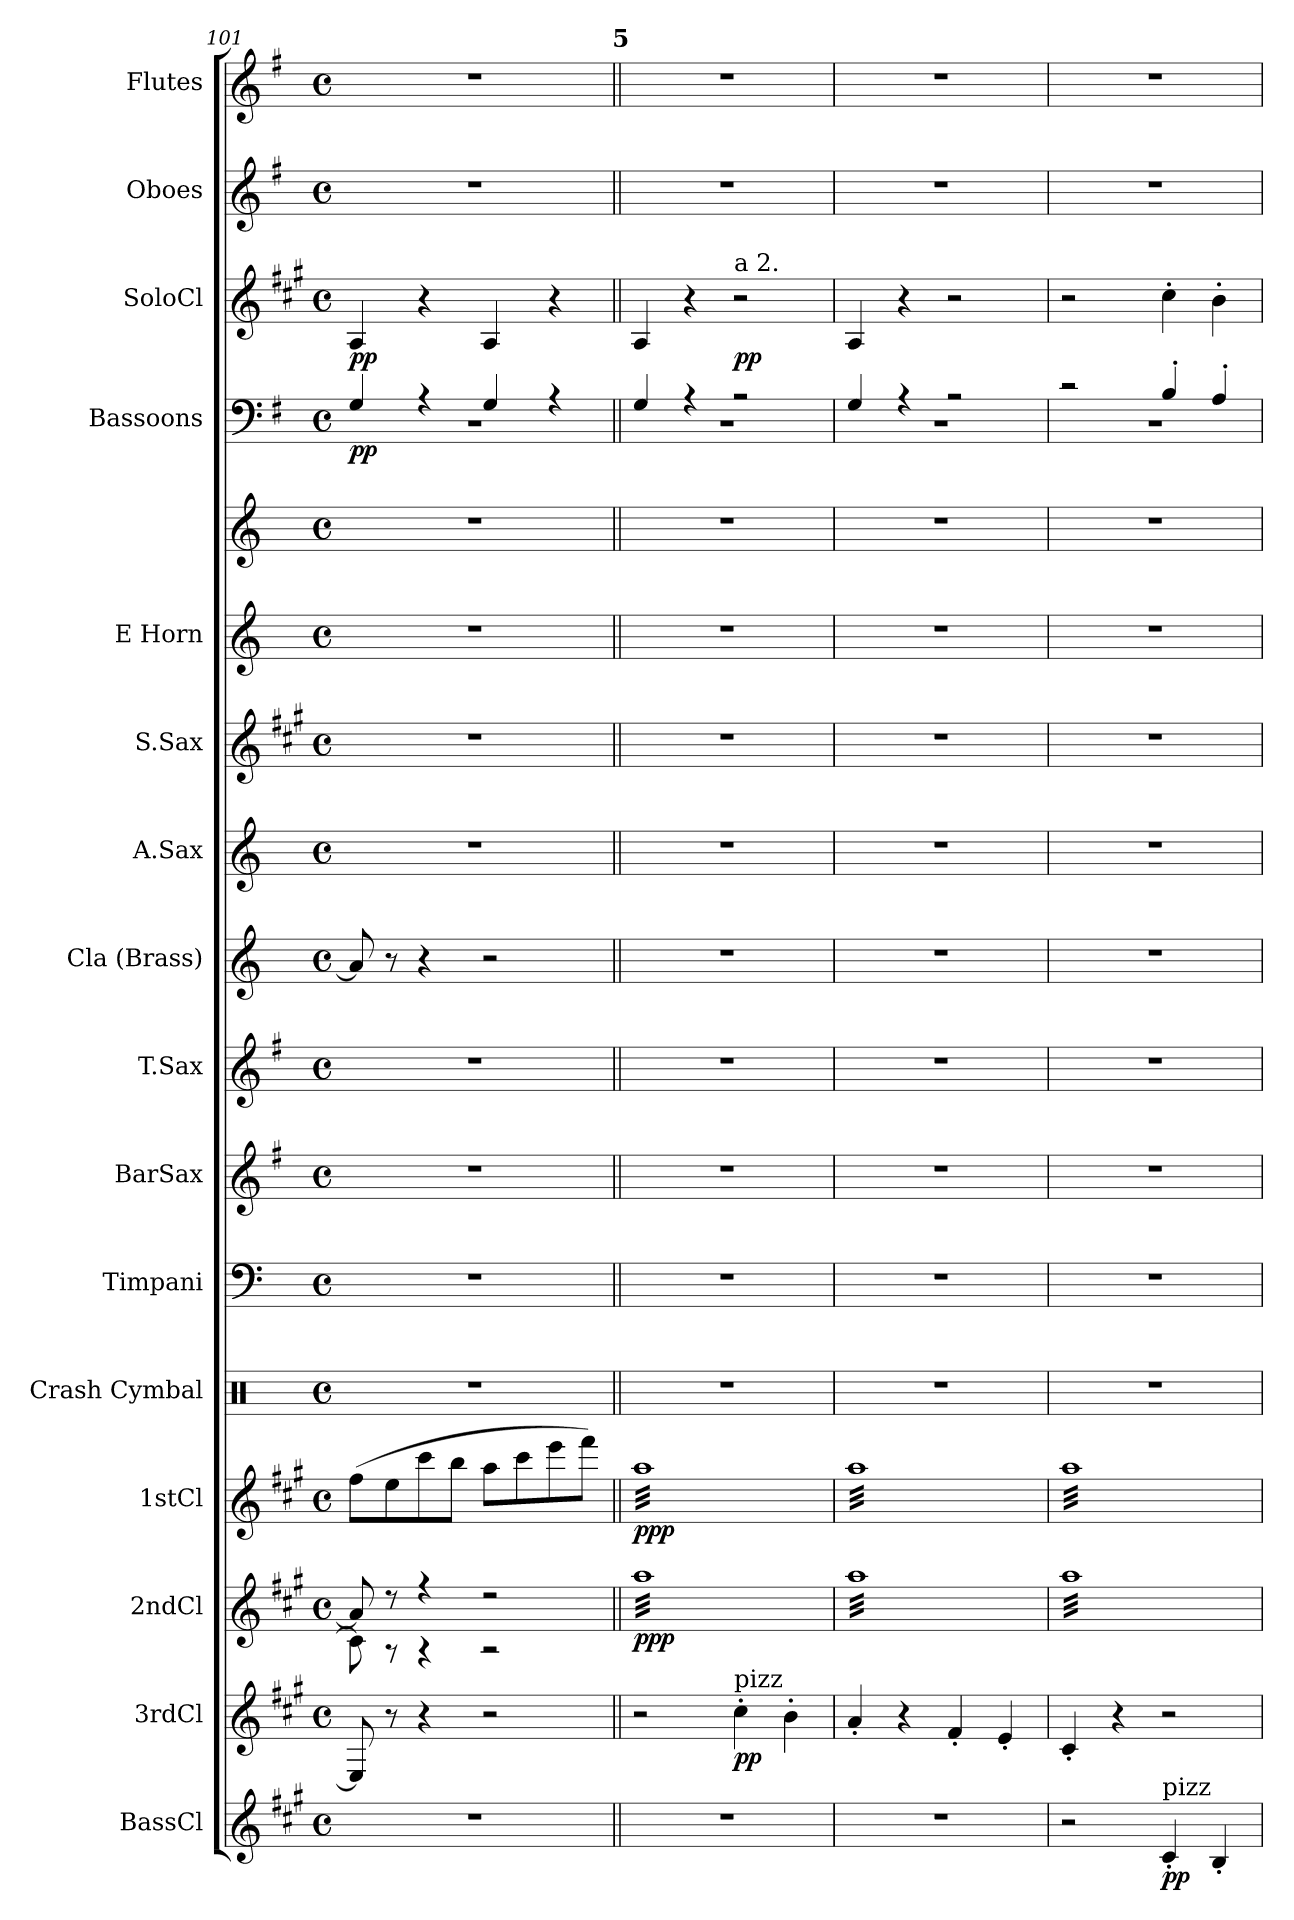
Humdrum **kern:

**kern	**dynam	**kern	**dynam	**kern	**dynam	**kern	**dynam	**kern	**kern	**kern	**kern	**kern	**kern	**kern	**kern	**kern	**kern	**dynam	**kern	**dynam	**kern	**kern
*part16	*part16	*part15	*part15	*part14	*part14	*part13	*part13	*part12	*part11	*part10	*part9	*part8	*part7	*part6	*part5	*part5	*part4	*part4	*part3	*part3	*part2	*part1
*staff17	*staff17	*staff16	*staff16	*staff15	*staff15	*staff14	*staff14	*staff13	*staff12	*staff11	*staff10	*staff9	*staff8	*staff7	*staff6	*staff5	*staff4	*staff4	*staff3	*staff3	*staff2	*staff1
*I"BassCl	*	*I"3rdCl	*	*I"2ndCl	*	*I"1stCl	*	*I"Crash Cymbal	*I"Timpani	*I"BarSax	*I"T.Sax	*I"Cla (Brass)	*I"A.Sax	*I"S.Sax	*I"E Horn	*	*I"Bassoons	*	*I"SoloCl	*	*I"Oboes	*I"Flutes
*I'BassCl	*	*I'3rdCl	*	*I'2ndCl	*	*I'1stCl	*	*I'Cr. Cym.	*I'Timp.	*I'Bar. Sax.	*I'T. Sax.	*I'Cla(Brass)	*I'A. Sax	*I'S. Sax.	*I'E Hn.	*	*I'Bsn.	*	*I'SoloCl	*	*I'Ob.	*I'Fl.
*clefG2	*	*clefG2	*	*clefG2	*	*clefG2	*	*clefX	*clefF4	*clefG2	*clefG2	*clefG2	*clefG2	*clefG2	*clefG2	*clefG2	*clefF4	*	*clefG2	*	*clefG2	*clefG2
*ITrd1c2	*	*ITrd1c2	*	*ITrd1c2	*	*ITrd1c2	*	*	*	*ITrd12c21	*ITrd8c14	*ITrd1c2	*ITrd5c9	*ITrd1c2	*ITrd5c8	*ITrd5c8	*	*	*ITrd1c2	*	*	*
*k[f#]	*	*k[f#]	*	*k[f#]	*	*k[f#]	*	*k[]	*k[]	*k[f#]	*k[f#]	*k[b-e-]	*k[b-e-a-]	*k[f#]	*k[f#c#g#d#]	*k[f#c#g#d#]	*k[f#]	*	*k[f#]	*	*k[f#]	*k[f#]
*M4/4	*	*M4/4	*	*M4/4	*	*M4/4	*	*M4/4	*M4/4	*M4/4	*M4/4	*M4/4	*M4/4	*M4/4	*M4/4	*M4/4	*M4/4	*	*M4/4	*	*M4/4	*M4/4
*met(c)	*	*met(c)	*	*met(c)	*	*met(c)	*	*met(c)	*met(c)	*met(c)	*met(c)	*met(c)	*met(c)	*met(c)	*met(c)	*met(c)	*met(c)	*	*met(c)	*	*met(c)	*met(c)
=101	=101	=101	=101	=101	=101	=101	=101	=101	=101	=101	=101	=101	=101	=101	=101	=101	=101	=101	=101	=101	=101	=101
*	*	*	*	*^	*	*	*	*	*	*	*	*	*	*	*	*	*^	*	*	*	*	*
!	!	!	!	!	!	!	!	!	!	!	!	!	!	!	!	!	!	!	!	!LO:DY:b	!	!LO:DY:b	!	!
1r	.	8D/]	.	8g/]	8B\]	.	(>8ee\L	.	1r	1r	1r	1r	8g/]	1r	1r	1r	1r	4G/	1r	pp	4G/	pp	1r	1r
.	.	8r	.	8r	8r	.	8dd\	.	.	.	.	.	8r	.	.	.	.	.	.	.	.	.	.	.
.	.	4r	.	4r	4r	.	8bb\	.	.	.	.	.	4r	.	.	.	.	4r	.	.	4r	.	.	.
.	.	.	.	.	.	.	8aa\J	.	.	.	.	.	.	.	.	.	.	.	.	.	.	.	.	.
.	.	2r	.	2r	2r	.	8gg\L	.	.	.	.	.	2r	.	.	.	.	4G/	.	.	4G/	.	.	.
.	.	.	.	.	.	.	8bb\	.	.	.	.	.	.	.	.	.	.	.	.	.	.	.	.	.
.	.	.	.	.	.	.	8ddd\	.	.	.	.	.	.	.	.	.	.	4r	.	.	4r	.	.	.
.	.	.	.	.	.	.	8eee\J)	.	.	.	.	.	.	.	.	.	.	.	.	.	.	.	.	.
*	*	*	*	*v	*v	*	*	*	*	*	*	*	*	*	*	*	*	*	*	*	*	*	*	*
!!LO:REH:place=s1:a:B:enc=none:fs=18:t=5
=102||	=102||	=102||	=102||	=102||	=102||	=102||	=102||	=102||	=102||	=102||	=102||	=102||	=102||	=102||	=102||	=102||	=102||	=102||	=102||	=102||	=102||	=102||	=102||
!	!	!	!	!	!LO:DY:b	!	!LO:DY:b	!	!	!	!	!	!	!	!	!	!	!	!	!	!	!	!
*	*	*	*	*tremolo	*	*	*	*	*	*	*	*	*	*	*	*	*	*	*	*	*	*	*
*	*	*	*	*	*	*tremolo	*	*	*	*	*	*	*	*	*	*	*	*	*	*	*	*	*
1r	.	2r	.	32ggLLL	ppp	32ggLLL	ppp	1r	1r	1r	1r	1r	1r	1r	1r	1r	4G/	1r	.	4G/	.	1r	1r
.	.	.	.	32gg	.	32gg	.	.	.	.	.	.	.	.	.	.	.	.	.	.	.	.	.
.	.	.	.	32gg	.	32gg	.	.	.	.	.	.	.	.	.	.	.	.	.	.	.	.	.
.	.	.	.	32gg	.	32gg	.	.	.	.	.	.	.	.	.	.	.	.	.	.	.	.	.
.	.	.	.	32gg	.	32gg	.	.	.	.	.	.	.	.	.	.	.	.	.	.	.	.	.
.	.	.	.	32gg	.	32gg	.	.	.	.	.	.	.	.	.	.	.	.	.	.	.	.	.
.	.	.	.	32gg	.	32gg	.	.	.	.	.	.	.	.	.	.	.	.	.	.	.	.	.
.	.	.	.	32gg	.	32gg	.	.	.	.	.	.	.	.	.	.	.	.	.	.	.	.	.
.	.	.	.	32gg	.	32gg	.	.	.	.	.	.	.	.	.	.	4r	.	.	4r	.	.	.
.	.	.	.	32gg	.	32gg	.	.	.	.	.	.	.	.	.	.	.	.	.	.	.	.	.
.	.	.	.	32gg	.	32gg	.	.	.	.	.	.	.	.	.	.	.	.	.	.	.	.	.
.	.	.	.	32gg	.	32gg	.	.	.	.	.	.	.	.	.	.	.	.	.	.	.	.	.
.	.	.	.	32gg	.	32gg	.	.	.	.	.	.	.	.	.	.	.	.	.	.	.	.	.
.	.	.	.	32gg	.	32gg	.	.	.	.	.	.	.	.	.	.	.	.	.	.	.	.	.
.	.	.	.	32gg	.	32gg	.	.	.	.	.	.	.	.	.	.	.	.	.	.	.	.	.
.	.	.	.	32gg	.	32gg	.	.	.	.	.	.	.	.	.	.	.	.	.	.	.	.	.
!	!	!	!	!	!	!	!	!	!	!	!	!	!	!	!	!	!	!	!	!LO:TX:a:t=a 2.	!	!	!
!	!	!LO:TX:a:t=pizz	!	!	!	!	!	!	!	!	!	!	!	!	!	!	!	!	!	!	!	!	!
!	!	!	!LO:DY:b	!	!	!	!	!	!	!	!	!	!	!	!	!	!	!	!	!	!LO:DY:b	!	!
.	.	4b'\	pp	32gg	.	32gg	.	.	.	.	.	.	.	.	.	.	2r	.	.	2r	pp	.	.
.	.	.	.	32gg	.	32gg	.	.	.	.	.	.	.	.	.	.	.	.	.	.	.	.	.
.	.	.	.	32gg	.	32gg	.	.	.	.	.	.	.	.	.	.	.	.	.	.	.	.	.
.	.	.	.	32gg	.	32gg	.	.	.	.	.	.	.	.	.	.	.	.	.	.	.	.	.
.	.	.	.	32gg	.	32gg	.	.	.	.	.	.	.	.	.	.	.	.	.	.	.	.	.
.	.	.	.	32gg	.	32gg	.	.	.	.	.	.	.	.	.	.	.	.	.	.	.	.	.
.	.	.	.	32gg	.	32gg	.	.	.	.	.	.	.	.	.	.	.	.	.	.	.	.	.
.	.	.	.	32gg	.	32gg	.	.	.	.	.	.	.	.	.	.	.	.	.	.	.	.	.
.	.	4a'\	.	32gg	.	32gg	.	.	.	.	.	.	.	.	.	.	.	.	.	.	.	.	.
.	.	.	.	32gg	.	32gg	.	.	.	.	.	.	.	.	.	.	.	.	.	.	.	.	.
.	.	.	.	32gg	.	32gg	.	.	.	.	.	.	.	.	.	.	.	.	.	.	.	.	.
.	.	.	.	32gg	.	32gg	.	.	.	.	.	.	.	.	.	.	.	.	.	.	.	.	.
.	.	.	.	32gg	.	32gg	.	.	.	.	.	.	.	.	.	.	.	.	.	.	.	.	.
.	.	.	.	32gg	.	32gg	.	.	.	.	.	.	.	.	.	.	.	.	.	.	.	.	.
.	.	.	.	32gg	.	32gg	.	.	.	.	.	.	.	.	.	.	.	.	.	.	.	.	.
.	.	.	.	32ggJJJ	.	32ggJJJ	.	.	.	.	.	.	.	.	.	.	.	.	.	.	.	.	.
=103	=103	=103	=103	=103	=103	=103	=103	=103	=103	=103	=103	=103	=103	=103	=103	=103	=103	=103	=103	=103	=103	=103	=103
1r	.	4g'/	.	32ggLLL	.	32ggLLL	.	1r	1r	1r	1r	1r	1r	1r	1r	1r	4G/	1r	.	4G/	.	1r	1r
.	.	.	.	32gg	.	32gg	.	.	.	.	.	.	.	.	.	.	.	.	.	.	.	.	.
.	.	.	.	32gg	.	32gg	.	.	.	.	.	.	.	.	.	.	.	.	.	.	.	.	.
.	.	.	.	32gg	.	32gg	.	.	.	.	.	.	.	.	.	.	.	.	.	.	.	.	.
.	.	.	.	32gg	.	32gg	.	.	.	.	.	.	.	.	.	.	.	.	.	.	.	.	.
.	.	.	.	32gg	.	32gg	.	.	.	.	.	.	.	.	.	.	.	.	.	.	.	.	.
.	.	.	.	32gg	.	32gg	.	.	.	.	.	.	.	.	.	.	.	.	.	.	.	.	.
.	.	.	.	32gg	.	32gg	.	.	.	.	.	.	.	.	.	.	.	.	.	.	.	.	.
.	.	4r	.	32gg	.	32gg	.	.	.	.	.	.	.	.	.	.	4r	.	.	4r	.	.	.
.	.	.	.	32gg	.	32gg	.	.	.	.	.	.	.	.	.	.	.	.	.	.	.	.	.
.	.	.	.	32gg	.	32gg	.	.	.	.	.	.	.	.	.	.	.	.	.	.	.	.	.
.	.	.	.	32gg	.	32gg	.	.	.	.	.	.	.	.	.	.	.	.	.	.	.	.	.
.	.	.	.	32gg	.	32gg	.	.	.	.	.	.	.	.	.	.	.	.	.	.	.	.	.
.	.	.	.	32gg	.	32gg	.	.	.	.	.	.	.	.	.	.	.	.	.	.	.	.	.
.	.	.	.	32gg	.	32gg	.	.	.	.	.	.	.	.	.	.	.	.	.	.	.	.	.
.	.	.	.	32gg	.	32gg	.	.	.	.	.	.	.	.	.	.	.	.	.	.	.	.	.
.	.	4e'/	.	32gg	.	32gg	.	.	.	.	.	.	.	.	.	.	2r	.	.	2r	.	.	.
.	.	.	.	32gg	.	32gg	.	.	.	.	.	.	.	.	.	.	.	.	.	.	.	.	.
.	.	.	.	32gg	.	32gg	.	.	.	.	.	.	.	.	.	.	.	.	.	.	.	.	.
.	.	.	.	32gg	.	32gg	.	.	.	.	.	.	.	.	.	.	.	.	.	.	.	.	.
.	.	.	.	32gg	.	32gg	.	.	.	.	.	.	.	.	.	.	.	.	.	.	.	.	.
.	.	.	.	32gg	.	32gg	.	.	.	.	.	.	.	.	.	.	.	.	.	.	.	.	.
.	.	.	.	32gg	.	32gg	.	.	.	.	.	.	.	.	.	.	.	.	.	.	.	.	.
.	.	.	.	32gg	.	32gg	.	.	.	.	.	.	.	.	.	.	.	.	.	.	.	.	.
.	.	4d'/	.	32gg	.	32gg	.	.	.	.	.	.	.	.	.	.	.	.	.	.	.	.	.
.	.	.	.	32gg	.	32gg	.	.	.	.	.	.	.	.	.	.	.	.	.	.	.	.	.
.	.	.	.	32gg	.	32gg	.	.	.	.	.	.	.	.	.	.	.	.	.	.	.	.	.
.	.	.	.	32gg	.	32gg	.	.	.	.	.	.	.	.	.	.	.	.	.	.	.	.	.
.	.	.	.	32gg	.	32gg	.	.	.	.	.	.	.	.	.	.	.	.	.	.	.	.	.
.	.	.	.	32gg	.	32gg	.	.	.	.	.	.	.	.	.	.	.	.	.	.	.	.	.
.	.	.	.	32gg	.	32gg	.	.	.	.	.	.	.	.	.	.	.	.	.	.	.	.	.
.	.	.	.	32ggJJJ	.	32ggJJJ	.	.	.	.	.	.	.	.	.	.	.	.	.	.	.	.	.
=104	=104	=104	=104	=104	=104	=104	=104	=104	=104	=104	=104	=104	=104	=104	=104	=104	=104	=104	=104	=104	=104	=104	=104
2r	.	4B'/	.	32ggLLL	.	32ggLLL	.	1r	1r	1r	1r	1r	1r	1r	1r	1r	2r	1r	.	2r	.	1r	1r
.	.	.	.	32gg	.	32gg	.	.	.	.	.	.	.	.	.	.	.	.	.	.	.	.	.
.	.	.	.	32gg	.	32gg	.	.	.	.	.	.	.	.	.	.	.	.	.	.	.	.	.
.	.	.	.	32gg	.	32gg	.	.	.	.	.	.	.	.	.	.	.	.	.	.	.	.	.
.	.	.	.	32gg	.	32gg	.	.	.	.	.	.	.	.	.	.	.	.	.	.	.	.	.
.	.	.	.	32gg	.	32gg	.	.	.	.	.	.	.	.	.	.	.	.	.	.	.	.	.
.	.	.	.	32gg	.	32gg	.	.	.	.	.	.	.	.	.	.	.	.	.	.	.	.	.
.	.	.	.	32gg	.	32gg	.	.	.	.	.	.	.	.	.	.	.	.	.	.	.	.	.
.	.	4r	.	32gg	.	32gg	.	.	.	.	.	.	.	.	.	.	.	.	.	.	.	.	.
.	.	.	.	32gg	.	32gg	.	.	.	.	.	.	.	.	.	.	.	.	.	.	.	.	.
.	.	.	.	32gg	.	32gg	.	.	.	.	.	.	.	.	.	.	.	.	.	.	.	.	.
.	.	.	.	32gg	.	32gg	.	.	.	.	.	.	.	.	.	.	.	.	.	.	.	.	.
.	.	.	.	32gg	.	32gg	.	.	.	.	.	.	.	.	.	.	.	.	.	.	.	.	.
.	.	.	.	32gg	.	32gg	.	.	.	.	.	.	.	.	.	.	.	.	.	.	.	.	.
.	.	.	.	32gg	.	32gg	.	.	.	.	.	.	.	.	.	.	.	.	.	.	.	.	.
.	.	.	.	32gg	.	32gg	.	.	.	.	.	.	.	.	.	.	.	.	.	.	.	.	.
!LO:TX:a:t=pizz	!	!	!	!	!	!	!	!	!	!	!	!	!	!	!	!	!	!	!	!	!	!	!
!	!LO:DY:b	!	!	!	!	!	!	!	!	!	!	!	!	!	!	!	!	!	!	!	!	!	!
4B'/	pp	2r	.	32gg	.	32gg	.	.	.	.	.	.	.	.	.	.	4B'/	.	.	4b'\	.	.	.
.	.	.	.	32gg	.	32gg	.	.	.	.	.	.	.	.	.	.	.	.	.	.	.	.	.
.	.	.	.	32gg	.	32gg	.	.	.	.	.	.	.	.	.	.	.	.	.	.	.	.	.
.	.	.	.	32gg	.	32gg	.	.	.	.	.	.	.	.	.	.	.	.	.	.	.	.	.
.	.	.	.	32gg	.	32gg	.	.	.	.	.	.	.	.	.	.	.	.	.	.	.	.	.
.	.	.	.	32gg	.	32gg	.	.	.	.	.	.	.	.	.	.	.	.	.	.	.	.	.
.	.	.	.	32gg	.	32gg	.	.	.	.	.	.	.	.	.	.	.	.	.	.	.	.	.
.	.	.	.	32gg	.	32gg	.	.	.	.	.	.	.	.	.	.	.	.	.	.	.	.	.
4A'/	.	.	.	32gg	.	32gg	.	.	.	.	.	.	.	.	.	.	4A'/	.	.	4a'\	.	.	.
.	.	.	.	32gg	.	32gg	.	.	.	.	.	.	.	.	.	.	.	.	.	.	.	.	.
.	.	.	.	32gg	.	32gg	.	.	.	.	.	.	.	.	.	.	.	.	.	.	.	.	.
.	.	.	.	32gg	.	32gg	.	.	.	.	.	.	.	.	.	.	.	.	.	.	.	.	.
.	.	.	.	32gg	.	32gg	.	.	.	.	.	.	.	.	.	.	.	.	.	.	.	.	.
.	.	.	.	32gg	.	32gg	.	.	.	.	.	.	.	.	.	.	.	.	.	.	.	.	.
.	.	.	.	32gg	.	32gg	.	.	.	.	.	.	.	.	.	.	.	.	.	.	.	.	.
.	.	.	.	32ggJJJ	.	32ggJJJ	.	.	.	.	.	.	.	.	.	.	.	.	.	.	.	.	.
*	*	*	*	*	*	*Xtremolo	*	*	*	*	*	*	*	*	*	*	*	*	*	*	*	*	*
*	*	*	*	*Xtremolo	*	*	*	*	*	*	*	*	*	*	*	*	*	*	*	*	*	*	*
*	*	*	*	*	*	*	*	*	*	*	*	*	*	*	*	*	*v	*v	*	*	*	*	*
=	=	=	=	=	=	=	=	=	=	=	=	=	=	=	=	=	=	=	=	=	=	=
*-	*-	*-	*-	*-	*-	*-	*-	*-	*-	*-	*-	*-	*-	*-	*-	*-	*-	*-	*-	*-	*-	*-
